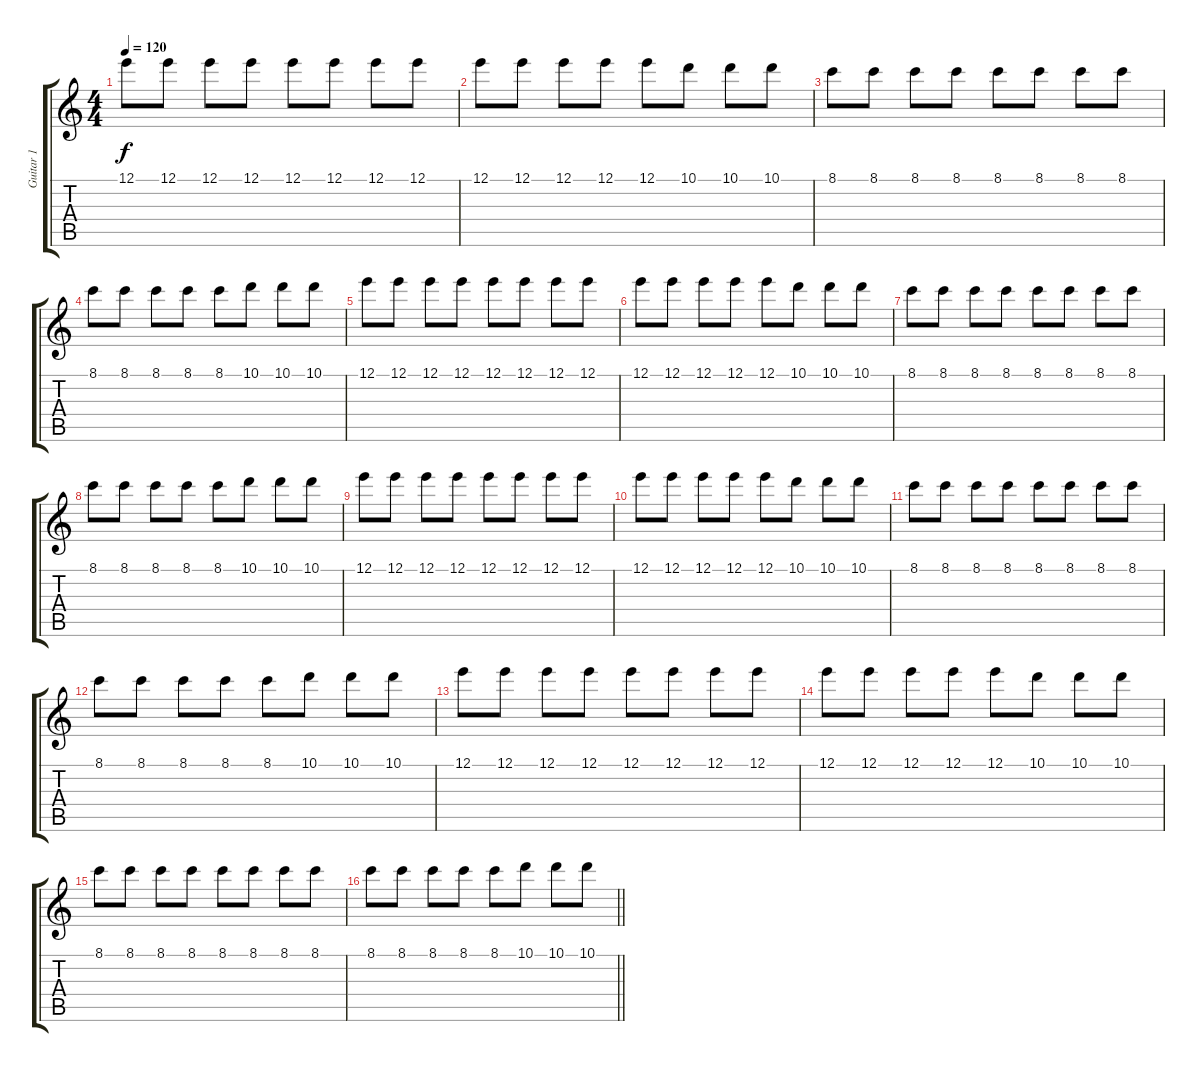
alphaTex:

\track ("Guitar 1" "Guitar 1") {instrument overdrivenguitar}
\staff {score tabs}
\tuning (E4 B3 G3 D3 A2 E2) {hide}
\ts (4 4)
\tempo 120
\clef g2
\ks c
12.1.8{dy f} 12.1.8 12.1.8 12.1.8 12.1.8 12.1.8 12.1.8 12.1.8 |
12.1.8 12.1.8 12.1.8 12.1.8 12.1.8 10.1.8 10.1.8 10.1.8 |
8.1.8 8.1.8 8.1.8 8.1.8 8.1.8 8.1.8 8.1.8 8.1.8 |
8.1.8 8.1.8 8.1.8 8.1.8 8.1.8 10.1.8 10.1.8 10.1.8 |
12.1.8 12.1.8 12.1.8 12.1.8 12.1.8 12.1.8 12.1.8 12.1.8 |
12.1.8 12.1.8 12.1.8 12.1.8 12.1.8 10.1.8 10.1.8 10.1.8 |
8.1.8 8.1.8 8.1.8 8.1.8 8.1.8 8.1.8 8.1.8 8.1.8 |
8.1.8 8.1.8 8.1.8 8.1.8 8.1.8 10.1.8 10.1.8 10.1.8 |
12.1.8 12.1.8 12.1.8 12.1.8 12.1.8 12.1.8 12.1.8 12.1.8 |
12.1.8 12.1.8 12.1.8 12.1.8 12.1.8 10.1.8 10.1.8 10.1.8 |
8.1.8 8.1.8 8.1.8 8.1.8 8.1.8 8.1.8 8.1.8 8.1.8 |
8.1.8 8.1.8 8.1.8 8.1.8 8.1.8 10.1.8 10.1.8 10.1.8 |
12.1.8 12.1.8 12.1.8 12.1.8 12.1.8 12.1.8 12.1.8 12.1.8 |
12.1.8 12.1.8 12.1.8 12.1.8 12.1.8 10.1.8 10.1.8 10.1.8 |
8.1.8 8.1.8 8.1.8 8.1.8 8.1.8 8.1.8 8.1.8 8.1.8 |
\barLineRight lightlight
8.1.8 8.1.8 8.1.8 8.1.8 8.1.8 10.1.8 10.1.8 10.1.8
